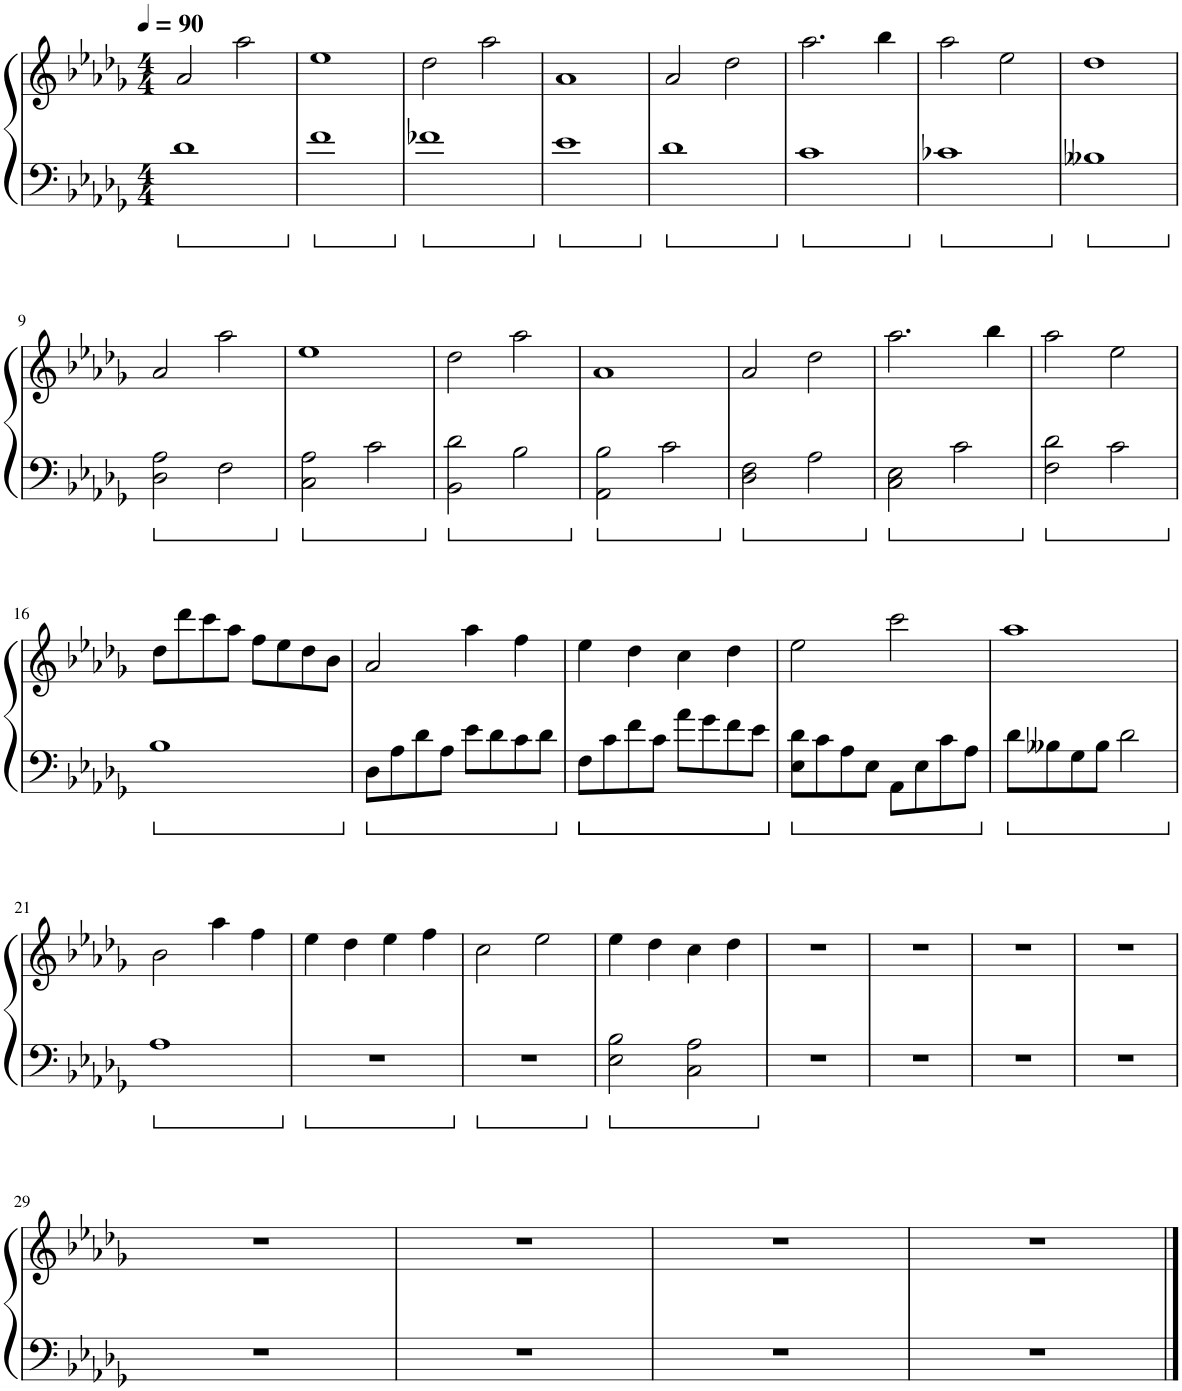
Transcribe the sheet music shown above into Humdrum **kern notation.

**kern	**kern
*part1	*part1
*staff2	*staff1
*I"Piano	*
*I'Pno.	*
*clefF4	*clefG2
*k[b-e-a-d-g-]	*k[b-e-a-d-g-]
*M4/4	*M4/4
*MM90	*MM90
=1	=1
1d-	2a-/
.	2aa-\
=2	=2
1f	1ee-
=3	=3
1f-X	2dd-\
.	2aa-\
=4	=4
1e-	1a-
=5	=5
1d-	2a-/
.	2dd-\
=6	=6
1c	2.aa-\
.	4bb-\
=7	=7
1c-X	2aa-\
.	2ee-\
=8	=8
1B--X	1dd-
!!LO:LB:g=z
=9	=9
2D-\ 2A-\	2a-/
2F\	2aa-\
=10	=10
2C\ 2A-\	1ee-
2c\	.
=11	=11
2BB-\ 2d-\	2dd-\
2B-\	2aa-\
=12	=12
2AA-\ 2B-\	1a-
2c\	.
=13	=13
2D-\ 2F\	2a-/
2A-\	2dd-\
=14	=14
2C\ 2E-\	2.aa-\
2c\	.
.	4bb-\
=15	=15
2F\ 2d-\	2aa-\
2c\	2ee-\
!!LO:LB:g=z
=16	=16
1B-	8dd-\L
.	8ddd-\
.	8ccc\
.	8aa-\J
.	8ff\L
.	8ee-\
.	8dd-\
.	8b-\J
=17	=17
8D-\L	2a-/
8A-\	.
8d-\	.
8A-\J	.
8e-\L	4aa-\
8d-\	.
8c\	4ff\
8d-\J	.
=18	=18
8F\L	4ee-\
8c\	.
8f\	4dd-\
8c\J	.
8a-\L	4cc\
8g-\	.
8f\	4dd-\
8e-\J	.
=19	=19
8E-\ 8d-\L	2ee-\
8c\	.
8A-\	.
8E-\J	.
8AA-\L	2ccc\
8E-\	.
8c\	.
8A-\J	.
=20	=20
8d-\L	1aa-
8B--X\	.
8G-\	.
8B--\J	.
2d-\	.
!!LO:LB:g=z
=21	=21
1A-	2b-\
.	4aa-\
.	4ff\
=22	=22
1r	4ee-\
.	4dd-\
.	4ee-\
.	4ff\
=23	=23
1r	2cc\
.	2ee-\
=24	=24
2E-\ 2B-\	4ee-\
.	4dd-\
2C\ 2A-\	4cc\
.	4dd-\
=25	=25
1r	1r
=26	=26
1r	1r
=27	=27
1r	1r
=28	=28
1r	1r
!!LO:LB:g=z
=29	=29
1r	1r
=30	=30
1r	1r
=31	=31
1r	1r
=32	=32
1r	1r
==	==
*-	*-
